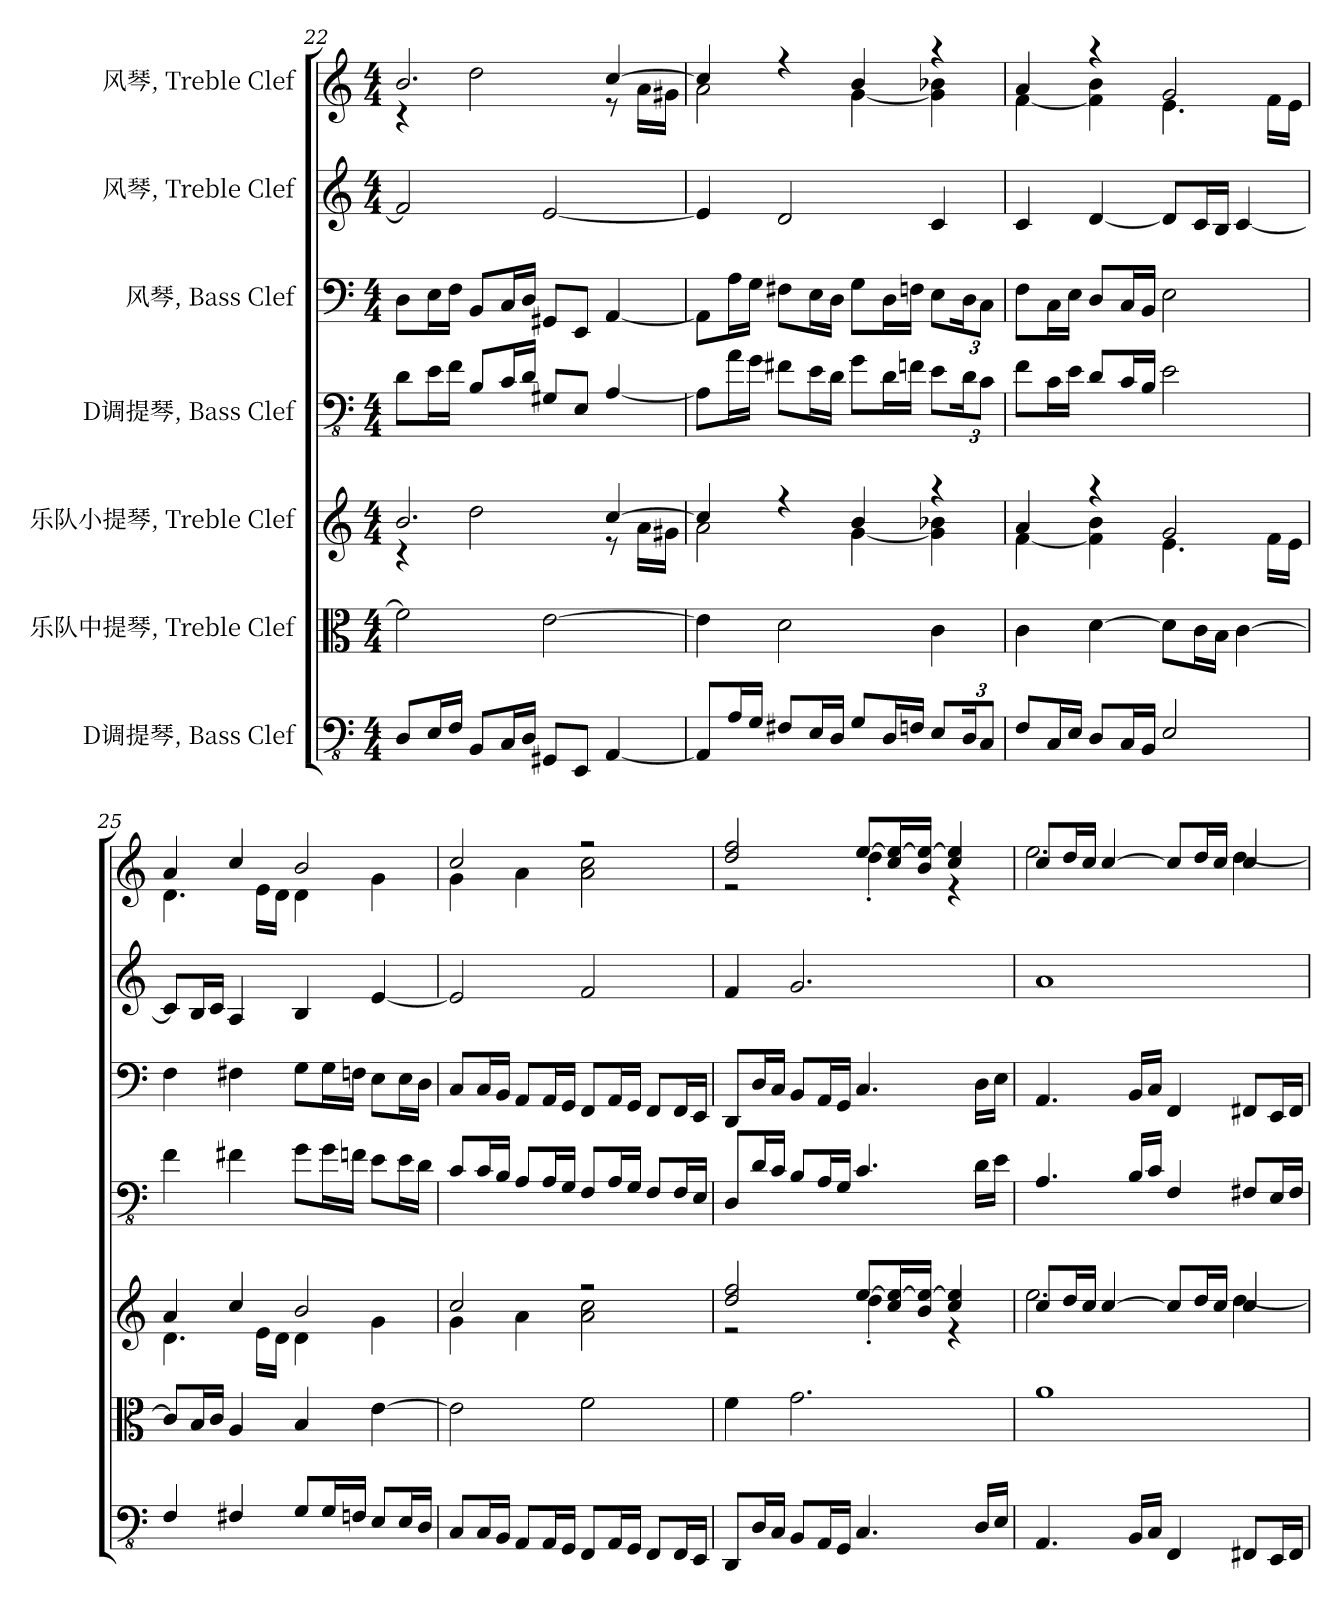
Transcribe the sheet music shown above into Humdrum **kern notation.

**kern	**kern	**kern	**kern	**kern	**kern	**kern
*part7	*part6	*part5	*part4	*part3	*part2	*part1
*staff7	*staff6	*staff5	*staff4	*staff3	*staff2	*staff1
*I"D调提琴, Bass Clef	*I"乐队中提琴, Treble Clef	*I"乐队小提琴, Treble Clef	*I"D调提琴, Bass Clef	*I"风琴, Bass Clef	*I"风琴, Treble Clef	*I"风琴, Treble Clef
*clefFv4	*clefC3	*clefG2	*clefFv4	*clefF4	*clefG2	*clefG2
*ITrd7c12	*	*	*ITrd7c12	*	*	*
*k[]	*k[]	*k[]	*k[]	*k[]	*k[]	*k[]
*M4/4	*M4/4	*M4/4	*M4/4	*M4/4	*M4/4	*M4/4
=22	=22	=22	=22	=22	=22	=22
*	*	*^	*	*	*	*^
8DDD/L	2f\]	2.b/	4r	8DD\L	8D\L	2f/]	2.b/	4r
16EEE/L	.	.	.	16EE\L	16E\L	.	.	.
16FFF/JJ	.	.	.	16FF\JJ	16F\JJ	.	.	.
8BBBB/L	.	.	2dd\	8BBB/L	8BB/L	.	.	2dd\
16CCC/L	.	.	.	16CC/L	16C/L	.	.	.
16DDD/JJ	.	.	.	16DD/JJ	16D/JJ	.	.	.
8GGGG#X/L	[2e\	.	.	8GGG#X/L	8GG#X/L	[2e/	.	.
8EEEE/J	.	.	.	8EEE/J	8EE/J	.	.	.
[4AAAA/	.	[4cc/	8r	[4AAA/	[4AA/	.	[4cc/	8r
.	.	.	16a\LL	.	.	.	.	16a\LL
.	.	.	16g#X\JJ	.	.	.	.	16g#X\JJ
=23	=23	=23	=23	=23	=23	=23	=23	=23
8AAAA/L]	4e\]	4cc/]	2a\	8AAA\L]	8AA\L]	4e/]	4cc/]	2a\
16AAA/L	.	.	.	16AA\L	16A\L	.	.	.
16GGG/JJ	.	.	.	16GG\JJ	16G\JJ	.	.	.
8FFF#X/L	2d\	4r	.	8FF#X\L	8F#X\L	2d/	4r	.
16EEE/L	.	.	.	16EE\L	16E\L	.	.	.
16DDD/JJ	.	.	.	16DD\JJ	16D\JJ	.	.	.
8GGG/L	.	4b/	[4g\	8GG\L	8G\L	.	4b/	[4g\
16DDD/L	.	.	.	16DD\L	16D\L	.	.	.
16FFFn/JJ	.	.	.	16FFn\JJ	16Fn\JJ	.	.	.
8EEE/L	4c\	4r	4g\] 4b-X\	8EE\L	8E\L	4c/	4r	4g\] 4b-X\
*Xbrackettup	*	*	*	*Xbrackettup	*Xbrackettup	*	*	*
24DDD/K	.	.	.	24DD\K	24D\K	.	.	.
12CCC/J	.	.	.	12CC\J	12C\J	.	.	.
!!LO:PB:g=z	!!
=24	=24	=24	=24	=24	=24	=24	=24	=24
8FFF/L	4c\	4a/	[4f\	8FF\L	8F\L	4c/	4a/	[4f\
16CCC/L	.	.	.	16CC\L	16C\L	.	.	.
16EEE/JJ	.	.	.	16EE\JJ	16E\JJ	.	.	.
8DDD/L	[4d\	4r	4f\] 4b\	8DD/L	8D/L	[4d/	4r	4f\] 4b\
16CCC/L	.	.	.	16CC/L	16C/L	.	.	.
16BBBB/JJ	.	.	.	16BBB/JJ	16BB/JJ	.	.	.
2EEE/	8d\L]	2g/	4.e\	2EE\	2E\	8d/L]	2g/	4.e\
.	16c\L	.	.	.	.	16c/L	.	.
.	16B\JJ	.	.	.	.	16B/JJ	.	.
.	[4c\	.	.	.	.	[4c/	.	.
.	.	.	16f\LL	.	.	.	.	16f\LL
.	.	.	16e\JJ	.	.	.	.	16e\JJ
=25	=25	=25	=25	=25	=25	=25	=25	=25
4FFF/	8c/L]	4a/	4.d\	4FF\	4F\	8c/L]	4a/	4.d\
.	16B/L	.	.	.	.	16B/L	.	.
.	16c/JJ	.	.	.	.	16c/JJ	.	.
4FFF#X/	4A/	4cc/	.	4FF#X\	4F#X\	4A/	4cc/	.
.	.	.	16e\LL	.	.	.	.	16e\LL
.	.	.	16d\JJ	.	.	.	.	16d\JJ
8GGG/L	4B/	2b/	4d\	8GG\L	8G\L	4B/	2b/	4d\
16GGG/L	.	.	.	16GG\L	16G\L	.	.	.
16FFFn/JJ	.	.	.	16FFn\JJ	16Fn\JJ	.	.	.
8EEE/L	[4e\	.	4g\	8EE\L	8E\L	[4e/	.	4g\
16EEE/L	.	.	.	16EE\L	16E\L	.	.	.
16DDD/JJ	.	.	.	16DD\JJ	16D\JJ	.	.	.
!!LO:PB:g=z	!!
=26	=26	=26	=26	=26	=26	=26	=26	=26
8CCC/L	2e\]	2cc/	4g\	8CC/L	8C/L	2e/]	2cc/	4g\
16CCC/L	.	.	.	16CC/L	16C/L	.	.	.
16BBBB/JJ	.	.	.	16BBB/JJ	16BB/JJ	.	.	.
8AAAA/L	.	.	4a\	8AAA/L	8AA/L	.	.	4a\
16AAAA/L	.	.	.	16AAA/L	16AA/L	.	.	.
16GGGG/JJ	.	.	.	16GGG/JJ	16GG/JJ	.	.	.
8FFFF/L	2f\	2r	2a\ 2cc\	8FFF/L	8FF/L	2f/	2r	2a\ 2cc\
16AAAA/L	.	.	.	16AAA/L	16AA/L	.	.	.
16GGGG/JJ	.	.	.	16GGG/JJ	16GG/JJ	.	.	.
8FFFF/L	.	.	.	8FFF/L	8FF/L	.	.	.
16FFFF/L	.	.	.	16FFF/L	16FF/L	.	.	.
16EEEE/JJ	.	.	.	16EEE/JJ	16EE/JJ	.	.	.
=27	=27	=27	=27	=27	=27	=27	=27	=27
8DDDD/L	4f\	2dd/ 2ff/	2r	8DDD/L	8DD/L	4f/	2dd/ 2ff/	2r
16DDD/L	.	.	.	16DD/L	16D/L	.	.	.
16CCC/JJ	.	.	.	16CC/JJ	16C/JJ	.	.	.
8BBBB/L	2.g\	.	.	8BBB/L	8BB/L	2.g/	.	.
16AAAA/L	.	.	.	16AAA/L	16AA/L	.	.	.
16GGGG/JJ	.	.	.	16GGG/JJ	16GG/JJ	.	.	.
4.CCC/	.	[8ee/L	4dd'\	4.CC/	4.C/	.	[8ee/L	4dd'\
.	.	16cc/ 16ee/_L	.	.	.	.	16cc/ 16ee/_L	.
.	.	16b/ 16ee/_JJ	.	.	.	.	16b/ 16ee/_JJ	.
.	.	4cc/ 4ee/]	4r	.	.	.	4cc/ 4ee/]	4r
16DDD/LL	.	.	.	16DD\LL	16D\LL	.	.	.
16EEE/JJ	.	.	.	16EE\JJ	16E\JJ	.	.	.
!!LO:PB:g=z	!!
=28	=28	=28	=28	=28	=28	=28	=28	=28
4.AAAA/	1a	8cc/L	2.ee\	4.AAA/	4.AA/	1a	8cc/L	2.ee\
.	.	16dd/L	.	.	.	.	16dd/L	.
.	.	16cc/JJ	.	.	.	.	16cc/JJ	.
.	.	[4cc/	.	.	.	.	[4cc/	.
16BBBB/LL	.	.	.	16BBB/LL	16BB/LL	.	.	.
16CCC/JJ	.	.	.	16CC/JJ	16C/JJ	.	.	.
4FFFF/	.	8cc/L]	.	4FFF/	4FF/	.	8cc/L]	.
.	.	16dd/L	.	.	.	.	16dd/L	.
.	.	16cc/JJ	.	.	.	.	16cc/JJ	.
8FFFF#X/L	.	4cc/	[4dd\	8FFF#X/L	8FF#X/L	.	4cc/	[4dd\
16EEEE/L	.	.	.	16EEE/L	16EE/L	.	.	.
16FFFF#/JJ	.	.	.	16FFF#/JJ	16FF#/JJ	.	.	.
*	*	*v	*v	*	*	*	*v	*v
=	=	=	=	=	=	=
*-	*-	*-	*-	*-	*-	*-
